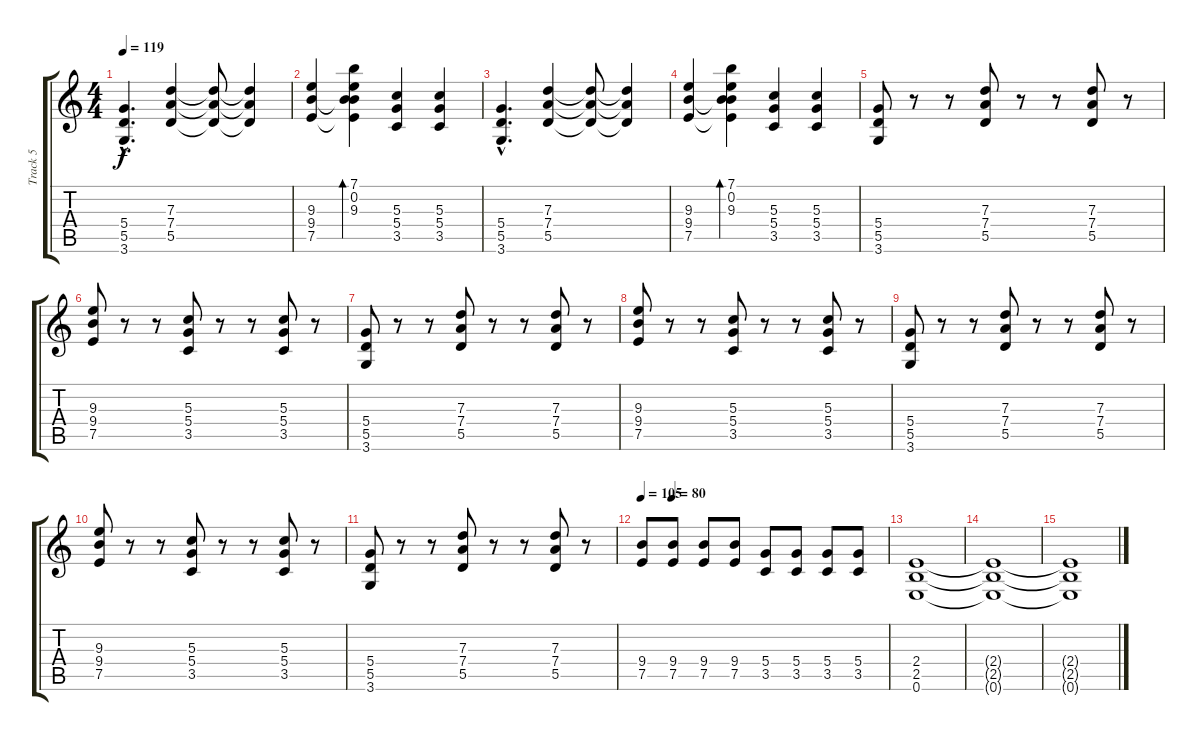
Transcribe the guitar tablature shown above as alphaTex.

\track ("Track 5" "Track 5") {instrument distortionguitar}
\staff {score tabs}
\tuning (E4 B3 G3 D3 A2 E2) {hide}
\ts (4 4)
\tempo 119
\clef g2
\ks c
(5.4{hac} 5.5{hac} 3.6{hac}).4{d dy f} (7.3 7.4 5.5).4 (7.3{t} 7.4{t} 5.5{t}).8 (7.3{t} 7.4{t} 5.5{t}).4 |
(9.3 9.4 7.5).4 (7.1 0.2 9.3 9.4{t} 7.5{t}).4{bd 120} (5.3 5.4 3.5).4 (5.3 5.4 3.5).4 |
(5.4{hac} 5.5{hac} 3.6{hac}).4{d} (7.3 7.4 5.5).4 (7.3{t} 7.4{t} 5.5{t}).8 (7.3{t} 7.4{t} 5.5{t}).4 |
(9.3 9.4 7.5).4 (7.1 0.2 9.3 9.4{t} 7.5{t}).4{bd 120} (5.3 5.4 3.5).4 (5.3 5.4 3.5).4 |
(5.4 5.5 3.6).8 r.8 r.8 (7.3 7.4 5.5).8 r.8 r.8 (7.3 7.4 5.5).8 r.8 |
(9.3 9.4 7.5).8 r.8 r.8 (5.3 5.4 3.5).8 r.8 r.8 (5.3 5.4 3.5).8 r.8 |
(5.4 5.5 3.6).8 r.8 r.8 (7.3 7.4 5.5).8 r.8 r.8 (7.3 7.4 5.5).8 r.8 |
(9.3 9.4 7.5).8 r.8 r.8 (5.3 5.4 3.5).8 r.8 r.8 (5.3 5.4 3.5).8 r.8 |
(5.4 5.5 3.6).8 r.8 r.8 (7.3 7.4 5.5).8 r.8 r.8 (7.3 7.4 5.5).8 r.8 |
(9.3 9.4 7.5).8 r.8 r.8 (5.3 5.4 3.5).8 r.8 r.8 (5.3 5.4 3.5).8 r.8 |
(5.4 5.5 3.6).8 r.8 r.8 (7.3 7.4 5.5).8 r.8 r.8 (7.3 7.4 5.5).8 r.8 |
\tempo 105
\tempo (80 0.125)
(9.4 7.5).8 (9.4 7.5).8 (9.4 7.5).8 (9.4 7.5).8 (5.4 3.5).8 (5.4 3.5).8 (5.4 3.5).8 (5.4 3.5).8 |
(2.4 2.5 0.6).1{volume 1} |
(2.4{t} 2.5{t} 0.6{t}).1 |
(2.4{t} 2.5{t} 0.6{t}).1
